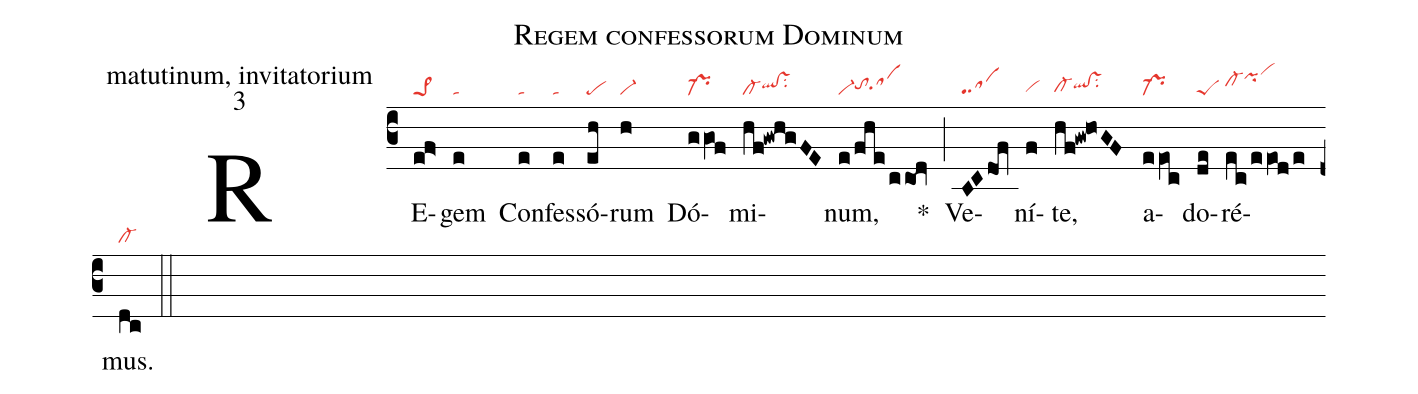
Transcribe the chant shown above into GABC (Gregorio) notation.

name: Regem confessorum Dominum;
office-part: matutinum, invitatorium;
mode: 3;
nabc-lines: 1;
%%
(c3)
RE(ef>|pe>1)gem(e|ta) Con(e|ta)fes(e|ta)só(eh|pe)rum(h|vi-) Dó(ggOf|pr-)mi(hf!gwhgFE|cl-qlhh!vshhsu2)num,(e/fhe/cco!dv|vi-tohhsahh) *(;)
Ve(BCdOf|pusahg)ní(f|vihg)te,(hf!gw!hoGF|cl-hgqlhh!vshhsu2) a(eeOc|pr-)do(de|peS)ré(ec/eeOd/e|cl-hipihkvihm)mus.(dc|cl-) (::)
